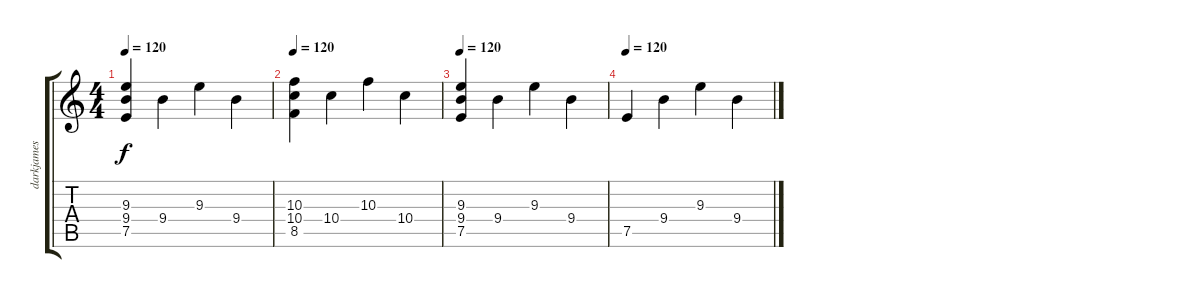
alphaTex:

\track ("darkjames Guitarra Acustica " "darkjames ") {instrument acousticguitarnylon}
\staff {score tabs}
\tuning (E4 B3 G3 D3 A2 E2) {hide}
\ts (4 4)
\tempo 120
\clef g2
\ks c
(9.3 9.4 7.5).4{dy f} 9.4.4 9.3.4 9.4.4 |
\tempo 120
(10.3 10.4 8.5).4 10.4.4 10.3.4 10.4.4 |
\tempo 120
(9.3 9.4 7.5).4 9.4.4 9.3.4 9.4.4 |
\tempo 120
7.5.4 9.4.4 9.3.4 9.4.4
